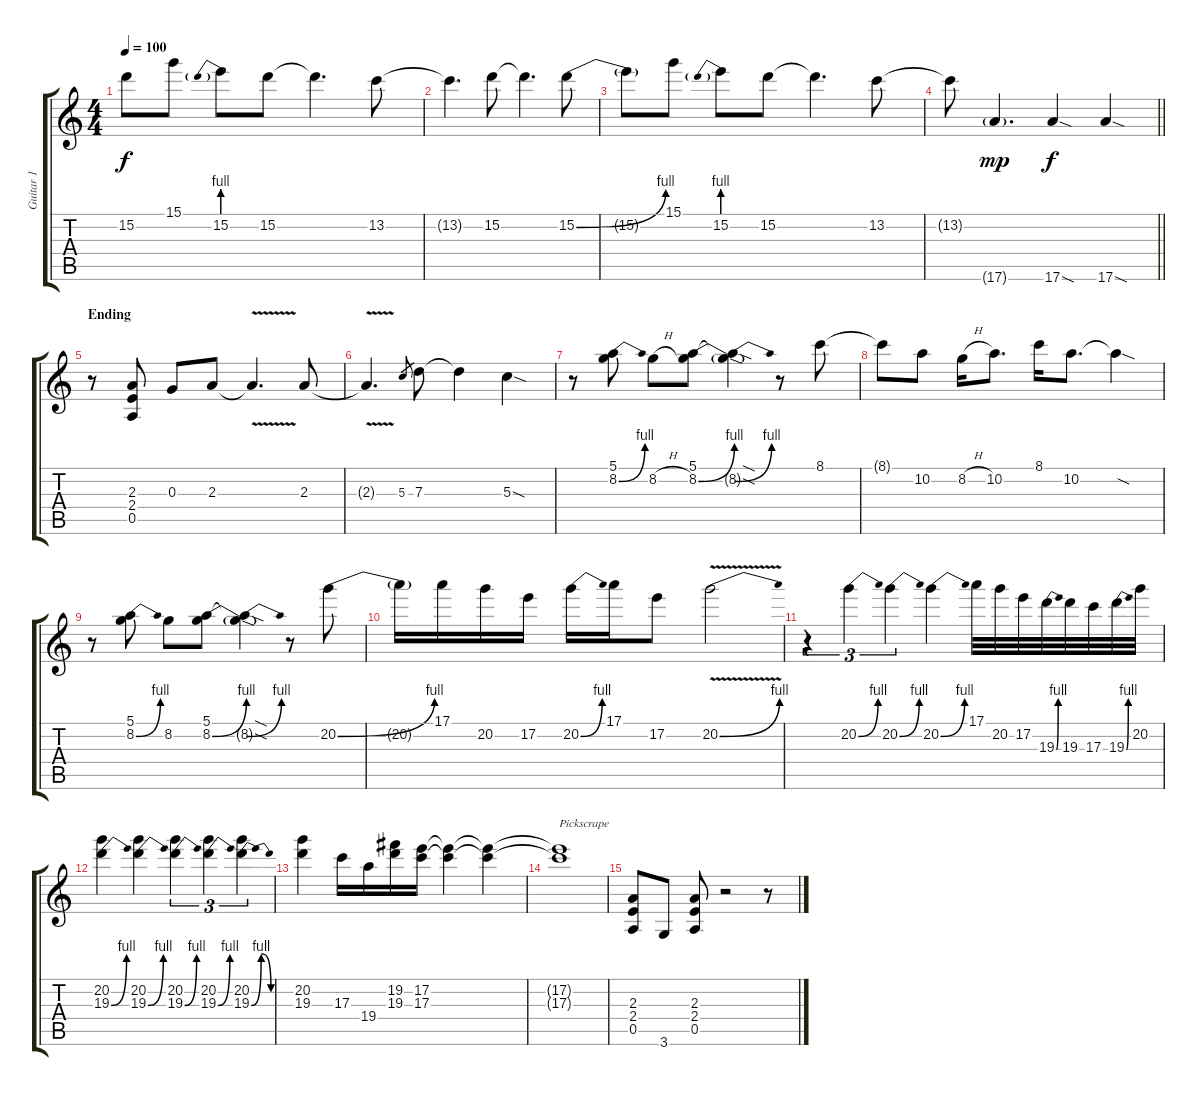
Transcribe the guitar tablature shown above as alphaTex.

\track ("Guitar 1" "Guitar 1") {instrument distortionguitar}
\staff {score tabs}
\tuning (E4 B3 G3 D3 A2 E2) {hide}
\ts (4 4)
\tempo 100
\clef g2
\ks c
15.2{t}.8{dy f} 15.1.8 15.2{be (prebend 0 4 60 4)}.8 15.2.8 15.2{t}.4{d} 13.2.8 |
13.2{t}.4{d} 15.2.8 15.2{t}.4{d} 15.2{be (bend 0 0 60 4)}.8 |
15.2{t}.8 15.1.8 15.2{be (prebend 0 4 60 4)}.8 15.2.8 15.2{t}.4{d} 13.2.8 |
\barLineRight lightlight
13.2{t}.8 17.6{g}.4{d dy mp} 17.6{sod}.4{dy f} 17.6{sod}.4 |
\section ("" "Ending")
r.8 (2.3 2.4 0.5).8 0.3.8 2.3.8 2.3{v t}.4{d} 2.3.8 |
2.3{v t}.4{d} 5.3.8{gr} 7.3.8 7.3{t}.4 5.3{sod}.4 |
r.8 (5.1 8.2{be (bend 0 0 60 4)}).8 8.2{h}.8 (5.1 8.2{be (bend 0 0 60 4)}).8 (5.1{sod t} 8.2{be (bend 0 0 60 4) sod t}).4 r.8 8.1.8 |
8.1{t}.8 10.2.8 8.2{h}.16 10.2.8{d} 8.1.16 10.2.8{d} 10.2{sod t}.4 |
r.8 (5.1 8.2{be (bend 0 0 60 4)}).8 8.2.8 (5.1 8.2{be (bend 0 0 60 4)}).8 (5.1{sod t} 8.2{be (bend 0 0 60 4) sod t}).4 r.8 20.2{be (bend 0 0 60 4)}.8 |
20.2{t}.16 17.1.16 20.2.16 17.2.16 20.2{be (bend 0 0 60 4)}.16 17.1.16 17.2.8 20.2{be (bend 0 0 60 4) v}.2 |
r.4{tu (3 2)} 20.2{be (bend 0 0 60 4)}.4{tu (3 2)} 20.2{be (bend 0 0 60 4)}.4{tu (3 2)} 20.2{be (bend 0 0 60 4)}.4 17.1.32 20.2.32 17.2.32 19.3{be (bend 0 0 60 4)}.32 19.3.32 17.3.32 19.3{be (bend 0 0 60 4)}.32 20.2.32 |
(20.2 19.3{be (bend 0 0 60 4)}).4 (20.2 19.3{be (bend 0 0 60 4)}).4 (20.2 19.3{be (bend 0 0 60 4)}).4{tu (3 2)} (20.2 19.3{be (bend 0 0 60 4)}).4{tu (3 2)} (20.2 19.3{be (bendrelease 0 0 30 4 30 4 60 0)}).4{tu (3 2)} |
(20.2 19.3).4 17.3.16 19.4.16 (19.2 19.3).16 (17.2 17.3).16 (17.2{t} 17.3{t}).4 (17.2{t} 17.3{t}).4 |
(17.2{t} 17.3{t}).1{txt "Pickscrape"} |
(2.3 2.4 0.5).8 3.6.8 (2.3 2.4 0.5).8 r.2 r.8
